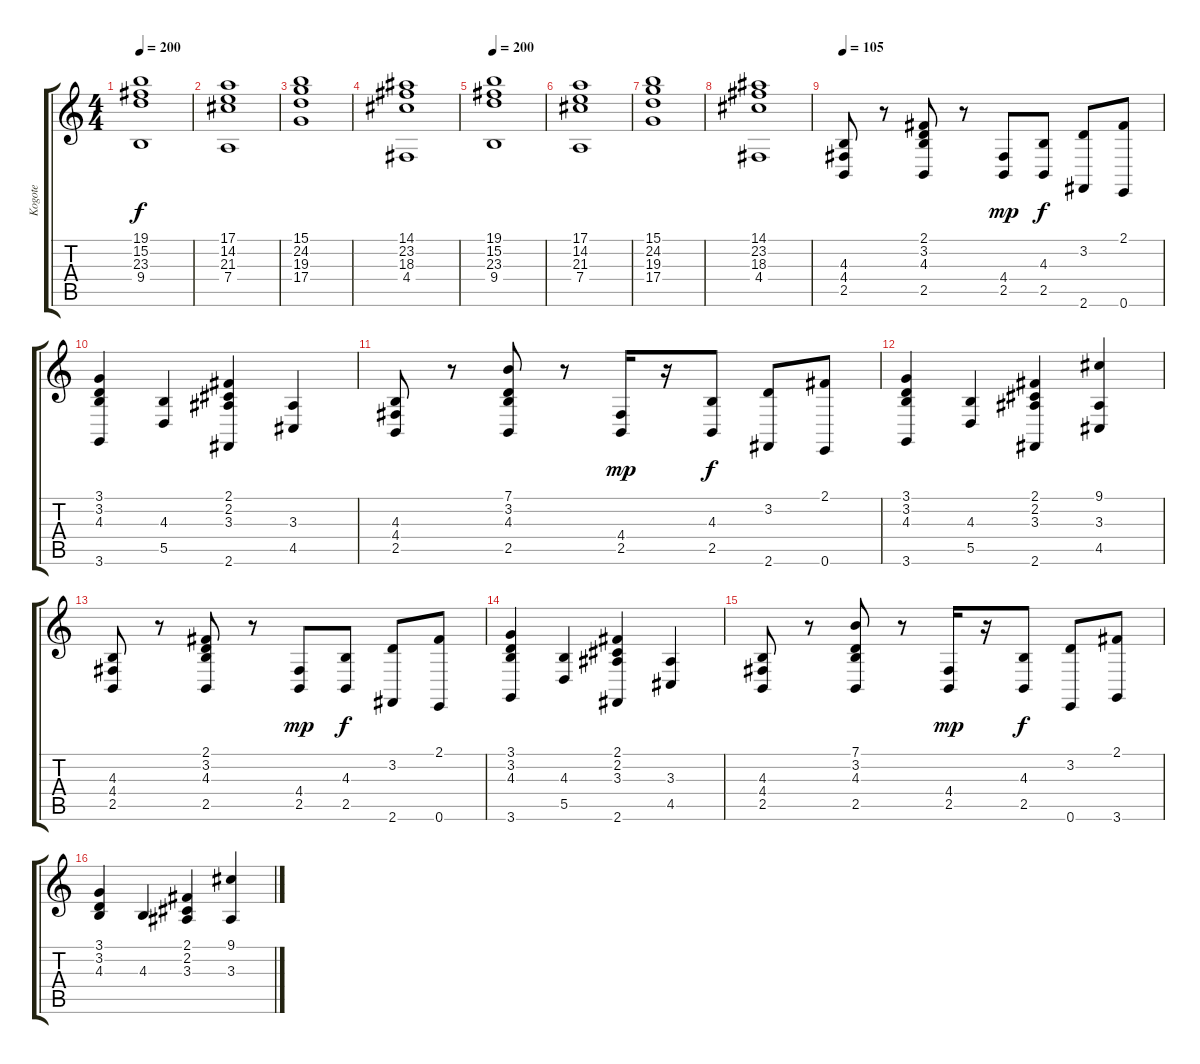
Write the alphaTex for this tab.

\track ("Kogote" "Kogote") {instrument drawbarorgan}
\staff {score tabs}
\tuning (E4 B3 G3 D3 A2 E2) {hide}
\ts (4 4)
\tempo 200
\clef g2
\ks c
(19.1 15.2 23.3 9.4).1{dy f} |
(17.1 14.2 21.3 7.4).1 |
(15.1 24.2 19.3 17.4).1 |
(14.1 23.2 18.3 4.4).1 |
\tempo 200
(19.1 15.2 23.3 9.4).1 |
(17.1 14.2 21.3 7.4).1 |
(15.1 24.2 19.3 17.4).1 |
(14.1 23.2 18.3 4.4).1 |
\tempo 105
(4.3 4.4 2.5).8{instrument stringensemble1} r.8 (2.1 3.2 4.3 2.5).8 r.8 (4.4 2.5).8{dy mp} (4.3 2.5).8{dy f} (3.2 2.6).8 (2.1 0.6).8 |
(3.1 3.2 4.3 3.6).4 (4.3 5.5).4 (2.1 2.2 3.3 2.6).4 (3.3 4.5).4 |
(4.3 4.4 2.5).8 r.8 (7.1 3.2 4.3 2.5).8 r.8 (4.4 2.5).16{dy mp} r.16 (4.3 2.5).8{dy f} (3.2 2.6).8 (2.1 0.6).8 |
(3.1 3.2 4.3 3.6).4 (4.3 5.5).4 (2.1 2.2 3.3 2.6).4 (9.1 3.3 4.5).4 |
(4.3 4.4 2.5).8{instrument stringensemble1} r.8 (2.1 3.2 4.3 2.5).8 r.8 (4.4 2.5).8{dy mp} (4.3 2.5).8{dy f} (3.2 2.6).8 (2.1 0.6).8 |
(3.1 3.2 4.3 3.6).4 (4.3 5.5).4 (2.1 2.2 3.3 2.6).4 (3.3 4.5).4 |
(4.3 4.4 2.5).8 r.8 (7.1 3.2 4.3 2.5).8 r.8 (4.4 2.5).16{dy mp} r.16 (4.3 2.5).8{dy f} (3.2 0.6).8 (2.1 3.6).8 |
(3.1 3.2 4.3).4 4.3.4 (2.1 2.2 3.3).4 (9.1 3.3).4
